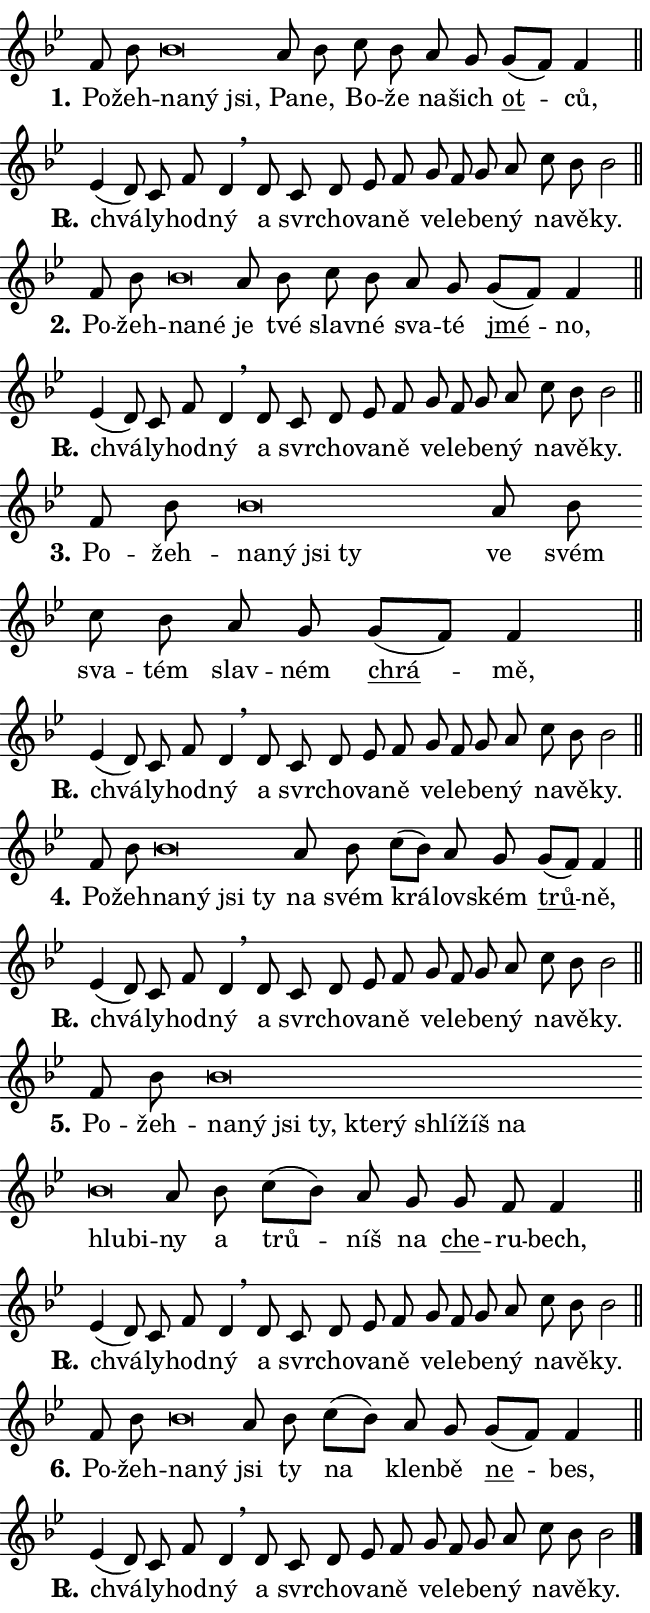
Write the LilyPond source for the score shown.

\version "2.24.0"
\header { tagline = "" }
\paper {
  indent = 0\cm
  top-margin = 0\cm
  right-margin = 0.13\cm % to fit lyric hyphens
  bottom-margin = 0\cm
  left-margin = 0\cm
  paper-width = 11\cm
  page-breaking = #ly:one-page-breaking
  system-system-spacing.basic-distance = #11
  score-system-spacing.basic-distance = #11
  ragged-last = ##f
}


%% Author: Thomas Morley
%% https://lists.gnu.org/archive/html/lilypond-user/2020-05/msg00002.html
#(define (line-position grob)
"Returns position of @var[grob} in current system:
   @code{'start}, if at first time-step
   @code{'end}, if at last time-step
   @code{'middle} otherwise
"
  (let* ((col (ly:item-get-column grob))
         (ln (ly:grob-object col 'left-neighbor))
         (rn (ly:grob-object col 'right-neighbor))
         (col-to-check-left (if (ly:grob? ln) ln col))
         (col-to-check-right (if (ly:grob? rn) rn col))
         (break-dir-left
           (and
             (ly:grob-property col-to-check-left 'non-musical #f)
             (ly:item-break-dir col-to-check-left)))
         (break-dir-right
           (and
             (ly:grob-property col-to-check-right 'non-musical #f)
             (ly:item-break-dir col-to-check-right))))
        (cond ((eqv? 1 break-dir-left) 'start)
              ((eqv? -1 break-dir-right) 'end)
              (else 'middle))))

#(define (tranparent-at-line-position vctor)
  (lambda (grob)
  "Relying on @code{line-position} select the relevant enry from @var{vctor}.
Used to determine transparency,"
    (case (line-position grob)
      ((end) (not (vector-ref vctor 0)))
      ((middle) (not (vector-ref vctor 1)))
      ((start) (not (vector-ref vctor 2))))))

noteHeadBreakVisibility =
#(define-music-function (break-visibility)(vector?)
"Makes @code{NoteHead}s transparent relying on @var{break-visibility}"
#{
  \override NoteHead.transparent =
    #(tranparent-at-line-position break-visibility)
#})

#(define delete-ledgers-for-transparent-note-heads
  (lambda (grob)
    "Reads whether a @code{NoteHead} is transparent.
If so this @code{NoteHead} is removed from @code{'note-heads} from
@var{grob}, which is supposed to be @code{LedgerLineSpanner}.
As a result ledgers are not printed for this @code{NoteHead}"
    (let* ((nhds-array (ly:grob-object grob 'note-heads))
           (nhds-list
             (if (ly:grob-array? nhds-array)
                 (ly:grob-array->list nhds-array)
                 '()))
           ;; Relies on the transparent-property being done before
           ;; Staff.LedgerLineSpanner.after-line-breaking is executed.
           ;; This is fragile ...
           (to-keep
             (remove
               (lambda (nhd)
                 (ly:grob-property nhd 'transparent #f))
               nhds-list)))
      ;; TODO find a better method to iterate over grob-arrays, similiar
      ;; to filter/remove etc for lists
      ;; For now rebuilt from scratch
      (set! (ly:grob-object grob 'note-heads)  '())
      (for-each
        (lambda (nhd)
          (ly:pointer-group-interface::add-grob grob 'note-heads nhd))
        to-keep))))

squashNotes = {
  \override NoteHead.X-extent = #'(-0.2 . 0.2)
  \override NoteHead.Y-extent = #'(-0.75 . 0)
  \override NoteHead.stencil =
    #(lambda (grob)
       (let ((pos (ly:grob-property grob 'staff-position)))
         (begin
           (if (< pos -7) (display "ERROR: Lower brevis then expected\n") (display ""))
           (if (<= pos -6) ly:text-interface::print ly:note-head::print))))
}
unSquashNotes = {
  \revert NoteHead.X-extent
  \revert NoteHead.Y-extent
  \revert NoteHead.stencil
}

hideNotes = \noteHeadBreakVisibility #begin-of-line-visible
unHideNotes = \noteHeadBreakVisibility #all-visible

% work-around for resetting accidentals
% https://lilypond.org/doc/v2.23/Documentation/notation/displaying-rhythms#unmetered-music
cadenzaMeasure = {
  \cadenzaOff
  \partial 1024 s1024
  \cadenzaOn
}

#(define-markup-command (accent layout props text) (markup?)
  "Underline accented syllable"
  (interpret-markup layout props
    #{\markup \override #'(offset . 4.3) \underline { #text }#}))

responsum = \markup \concat {
  "R" \hspace #-1.05 \path #0.1 #'((moveto 0 0.07) (lineto 0.9 0.8)) \hspace #0.05 "."
}

spaceSize = #0.6828661417322834 % exact space size for TeX Gyre Schola

\layout {
  \context {
    \Staff
    \remove "Time_signature_engraver"
    \override LedgerLineSpanner.after-line-breaking = #delete-ledgers-for-transparent-note-heads
  }
  \context {
    \Lyrics {
      \override LyricSpace.minimum-distance = \spaceSize
      \override LyricText.font-name = #"TeX Gyre Schola"
      \override LyricText.font-size = 1
      \override StanzaNumber.font-name = #"TeX Gyre Schola Bold"
      \override StanzaNumber.font-size = 1
    }
  }
  \context {
    \Score 
    \override NoteHead.text =
      #(lambda (grob) 
        (let ((pos (ly:grob-property grob 'staff-position)))
          #{\markup {
            \combine
              \halign #-0.55 \raise #(if (= pos -6) 0 0.5) \override #'(thickness . 2) \draw-line #'(3.2 . 0)
              \musicglyph "noteheads.sM1"
          }#}))
  }
}

% magnetic-lyrics.ily
%
%   written by
%     Jean Abou Samra <jean@abou-samra.fr>
%     Werner Lemberg <wl@gnu.org>
%
%   adapted by
%     Jiri Hon <jiri.hon@gmail.com>
%
% Version 2022-Apr-15

% https://www.mail-archive.com/lilypond-user@gnu.org/msg149350.html

#(define (Left_hyphen_pointer_engraver context)
   "Collect syllable-hyphen-syllable occurrences in lyrics and store
them in properties.  This engraver only looks to the left.  For
example, if the lyrics input is @code{foo -- bar}, it does the
following.

@itemize @bullet
@item
Set the @code{text} property of the @code{LyricHyphen} grob between
@q{foo} and @q{bar} to @code{foo}.

@item
Set the @code{left-hyphen} property of the @code{LyricText} grob with
text @q{foo} to the @code{LyricHyphen} grob between @q{foo} and
@q{bar}.
@end itemize

Use this auxiliary engraver in combination with the
@code{lyric-@/text::@/apply-@/magnetic-@/offset!} hook."
   (let ((hyphen #f)
         (text #f))
     (make-engraver
      (acknowledgers
       ((lyric-syllable-interface engraver grob source-engraver)
        (set! text grob)))
      (end-acknowledgers
       ((lyric-hyphen-interface engraver grob source-engraver)
        ;(when (not (grob::has-interface grob 'lyric-space-interface))
          (set! hyphen grob)));)
      ((stop-translation-timestep engraver)
       (when (and text hyphen)
         (ly:grob-set-object! text 'left-hyphen hyphen))
       (set! text #f)
       (set! hyphen #f)))))

#(define (lyric-text::apply-magnetic-offset! grob)
   "If the space between two syllables is less than the value in
property @code{LyricText@/.details@/.squash-threshold}, move the right
syllable to the left so that it gets concatenated with the left
syllable.

Use this function as a hook for
@code{LyricText@/.after-@/line-@/breaking} if the
@code{Left_@/hyphen_@/pointer_@/engraver} is active."
   (let ((hyphen (ly:grob-object grob 'left-hyphen #f)))
     (when hyphen
       (let ((left-text (ly:spanner-bound hyphen LEFT)))
         (when (grob::has-interface left-text 'lyric-syllable-interface)
           (let* ((common (ly:grob-common-refpoint grob left-text X))
                  (this-x-ext (ly:grob-extent grob common X))
                  (left-x-ext
                   (begin
                     ;; Trigger magnetism for left-text.
                     (ly:grob-property left-text 'after-line-breaking)
                     (ly:grob-extent left-text common X)))
                  ;; `delta` is the gap width between two syllables.
                  (delta (- (interval-start this-x-ext)
                            (interval-end left-x-ext)))
                  (details (ly:grob-property grob 'details))
                  (threshold (assoc-get 'squash-threshold details 0.2)))
             (when (< delta threshold)
               (let* (;; We have to manipulate the input text so that
                      ;; ligatures crossing syllable boundaries are not
                      ;; disabled.  For languages based on the Latin
                      ;; script this is essentially a beautification.
                      ;; However, for non-Western scripts it can be a
                      ;; necessity.
                      (lt (ly:grob-property left-text 'text))
                      (rt (ly:grob-property grob 'text))
                      (is-space (grob::has-interface hyphen 'lyric-space-interface))
                      (space (if is-space " " ""))
                      (extra-delta (if is-space spaceSize 0))
                      ;; Append new syllable.
                      (ltrt-space (if (and (string? lt) (string? rt))
                                (string-append lt space rt)
                                (make-concat-markup (list lt space rt))))
                      ;; Right-align `ltrt` to the right side.
                      (ltrt-space-markup (grob-interpret-markup
                               grob
                               (make-translate-markup
                                (cons (interval-length this-x-ext) 0)
                                (make-right-align-markup ltrt-space)))))
                 (begin
                   ;; Don't print `left-text`.
                   (ly:grob-set-property! left-text 'stencil #f)
                   ;; Set text and stencil (which holds all collected
                   ;; syllables so far) and shift it to the left.
                   (ly:grob-set-property! grob 'text ltrt-space)
                   (ly:grob-set-property! grob 'stencil ltrt-space-markup)
                   (ly:grob-translate-axis! grob (- (- delta extra-delta)) X))))))))))


#(define (lyric-hyphen::displace-bounds-first grob)
   ;; Make very sure this callback isn't triggered too early.
   (let ((left (ly:spanner-bound grob LEFT))
         (right (ly:spanner-bound grob RIGHT)))
     (ly:grob-property left 'after-line-breaking)
     (ly:grob-property right 'after-line-breaking)
     (ly:lyric-hyphen::print grob)))

squashThreshold = #0.4

\layout {
  \context {
    \Lyrics
    \consists #Left_hyphen_pointer_engraver
    \override LyricText.after-line-breaking =
      #lyric-text::apply-magnetic-offset!
    \override LyricHyphen.stencil = #lyric-hyphen::displace-bounds-first
    \override LyricText.details.squash-threshold = \squashThreshold
    \override LyricHyphen.minimum-distance = 0
    \override LyricHyphen.minimum-length = \squashThreshold
  }
}

squashText = \override LyricText.details.squash-threshold = 9999
unSquashText = \override LyricText.details.squash-threshold = \squashThreshold

leftText = \override LyricText.self-alignment-X = #LEFT
unLeftText = \revert LyricText.self-alignment-X

starOffset = #(lambda (grob) 
                (let ((x_offset (ly:self-alignment-interface::aligned-on-x-parent grob)))
                  (if (= x_offset 0) 0 (+ x_offset 1.2))))

star = #(define-music-function (syllable)(string?)
"Append star separator at the end of a syllable"
#{
  \once \override LyricText.X-offset = #starOffset
  \lyricmode { \markup {
    #syllable
    \override #'((font-name . "TeX Gyre Schola Bold")) \hspace #0.2 \lower #0.65 \larger "*"
  } }
#})

starAccent = #(define-music-function (syllable)(string?)
"Append star separator at the end of a syllable and make accent"
#{
  \once \override LyricText.X-offset = #starOffset
  \lyricmode { \markup {
    \accent #syllable
    \override #'((font-name . "TeX Gyre Schola Bold")) \hspace #0.2 \lower #0.65 \larger "*"
  } }
#})

breath = #(define-music-function (syllable)(string?)
"Append breathing indicator at the end of a syllable"
#{
  \lyricmode { \markup { #syllable "+" } }
#})

optionalBreath = #(define-music-function (syllable)(string?)
"Append optional breathing indicator at the end of a syllable"
#{
  \lyricmode { \markup { #syllable "(+)" } }
#})


\score {
    <<
        \new Voice = "melody" { \cadenzaOn \key bes \major \relative { f'8 bes \bar "" \squashNotes bes\breve*1/16 \hideNotes \breve*1/16 \breve*1/16 \bar "" \unHideNotes \unSquashNotes a8 bes \bar "" c8 bes a g \bar "" g[( f)] f4 \cadenzaMeasure \bar "||" \break } }
        \new Lyrics \lyricsto "melody" { \lyricmode { \set stanza = "1."
Po -- žeh -- \leftText na -- \squashText ný jsi, \unLeftText \unSquashText Pa -- ne, Bo -- že na -- šich \markup \accent ot -- ců, } }
    >>
    \layout {}
}

\score {
    <<
        \new Voice = "melody" { \cadenzaOn \key bes \major \relative { es'4( d8)] c f d4 \breathe d8 c d \bar "" es f \bar "" g f \bar "" g a \bar "" c bes bes2 \cadenzaMeasure \bar "||" \break } }
        \new Lyrics \lyricsto "melody" { \lyricmode { \set stanza = \responsum
chvá -- ly -- hod -- ný a svr -- cho -- va -- ně ve -- le -- be -- ný na -- vě -- ky. } }
    >>
    \layout {}
}

\score {
    <<
        \new Voice = "melody" { \cadenzaOn \key bes \major \relative { f'8 bes \bar "" \squashNotes bes\breve*1/16 \hideNotes \breve*1/16 \bar "" \unHideNotes \unSquashNotes a8 bes \bar "" c8 bes a g \bar "" g[( f)] f4 \cadenzaMeasure \bar "||" \break } }
        \new Lyrics \lyricsto "melody" { \lyricmode { \set stanza = "2."
Po -- žeh -- \leftText na -- \squashText né \unLeftText \unSquashText je tvé slav -- né sva -- té \markup \accent jmé -- no, } }
    >>
    \layout {}
}

\score {
    <<
        \new Voice = "melody" { \cadenzaOn \key bes \major \relative { es'4( d8)] c f d4 \breathe d8 c d \bar "" es f \bar "" g f \bar "" g a \bar "" c bes bes2 \cadenzaMeasure \bar "||" \break } }
        \new Lyrics \lyricsto "melody" { \lyricmode { \set stanza = \responsum
chvá -- ly -- hod -- ný a svr -- cho -- va -- ně ve -- le -- be -- ný na -- vě -- ky. } }
    >>
    \layout {}
}

\score {
    <<
        \new Voice = "melody" { \cadenzaOn \key bes \major \relative { f'8 bes \bar "" \squashNotes bes\breve*1/16 \hideNotes \breve*1/16 \bar "" \breve*1/16 \breve*1/16 \bar "" \unHideNotes \unSquashNotes a8 bes \bar "" c8 bes a g \bar "" g[( f)] f4 \cadenzaMeasure \bar "||" \break } }
        \new Lyrics \lyricsto "melody" { \lyricmode { \set stanza = "3."
Po -- žeh -- \leftText na -- \squashText ný jsi ty \unLeftText \unSquashText ve svém sva -- tém slav -- ném \markup \accent chrá -- mě, } }
    >>
    \layout {}
}

\score {
    <<
        \new Voice = "melody" { \cadenzaOn \key bes \major \relative { es'4( d8)] c f d4 \breathe d8 c d \bar "" es f \bar "" g f \bar "" g a \bar "" c bes bes2 \cadenzaMeasure \bar "||" \break } }
        \new Lyrics \lyricsto "melody" { \lyricmode { \set stanza = \responsum
chvá -- ly -- hod -- ný a svr -- cho -- va -- ně ve -- le -- be -- ný na -- vě -- ky. } }
    >>
    \layout {}
}

\score {
    <<
        \new Voice = "melody" { \cadenzaOn \key bes \major \relative { f'8 bes \bar "" \squashNotes bes\breve*1/16 \hideNotes \breve*1/16 \bar "" \breve*1/16 \breve*1/16 \bar "" \unHideNotes \unSquashNotes a8 bes \bar "" c8[( bes)] a g \bar "" g[( f)] f4 \cadenzaMeasure \bar "||" \break } }
        \new Lyrics \lyricsto "melody" { \lyricmode { \set stanza = "4."
Po -- žeh -- \leftText na -- \squashText ný jsi ty \unLeftText \unSquashText na svém krá -- lov -- ském \markup \accent trů -- ně, } }
    >>
    \layout {}
}

\score {
    <<
        \new Voice = "melody" { \cadenzaOn \key bes \major \relative { es'4( d8)] c f d4 \breathe d8 c d \bar "" es f \bar "" g f \bar "" g a \bar "" c bes bes2 \cadenzaMeasure \bar "||" \break } }
        \new Lyrics \lyricsto "melody" { \lyricmode { \set stanza = \responsum
chvá -- ly -- hod -- ný a svr -- cho -- va -- ně ve -- le -- be -- ný na -- vě -- ky. } }
    >>
    \layout {}
}

\score {
    <<
        \new Voice = "melody" { \cadenzaOn \key bes \major \relative { f'8 bes \bar "" \squashNotes bes\breve*1/16 \hideNotes \breve*1/16 \bar "" \breve*1/16 \bar "" \breve*1/16 \bar "" \breve*1/16 \bar "" \breve*1/16 \bar "" \breve*1/16 \bar "" \breve*1/16 \bar "" \breve*1/16 \bar "" \breve*1/16 \breve*1/16 \bar "" \unHideNotes \unSquashNotes a8 bes \bar "" c8[( bes)] a g \bar "" g f f4 \cadenzaMeasure \bar "||" \break } }
        \new Lyrics \lyricsto "melody" { \lyricmode { \set stanza = "5."
Po -- žeh -- \leftText na -- \squashText ný jsi ty, kte -- rý shlí -- žíš na hlu -- bi -- \unLeftText \unSquashText ny a trů -- níš na \markup \accent che -- ru -- bech, } }
    >>
    \layout {}
}

\score {
    <<
        \new Voice = "melody" { \cadenzaOn \key bes \major \relative { es'4( d8)] c f d4 \breathe d8 c d \bar "" es f \bar "" g f \bar "" g a \bar "" c bes bes2 \cadenzaMeasure \bar "||" \break } }
        \new Lyrics \lyricsto "melody" { \lyricmode { \set stanza = \responsum
chvá -- ly -- hod -- ný a svr -- cho -- va -- ně ve -- le -- be -- ný na -- vě -- ky. } }
    >>
    \layout {}
}

\score {
    <<
        \new Voice = "melody" { \cadenzaOn \key bes \major \relative { f'8 bes \bar "" \squashNotes bes\breve*1/16 \hideNotes \breve*1/16 \bar "" \unHideNotes \unSquashNotes a8 bes \bar "" c8[( bes)] a g \bar "" g[( f)] f4 \cadenzaMeasure \bar "||" \break } }
        \new Lyrics \lyricsto "melody" { \lyricmode { \set stanza = "6."
Po -- žeh -- \leftText na -- \squashText ný \unLeftText \unSquashText jsi ty na klen -- bě \markup \accent ne -- bes, } }
    >>
    \layout {}
}

\score {
    <<
        \new Voice = "melody" { \cadenzaOn \key bes \major \relative { es'4( d8)] c f d4 \breathe d8 c d \bar "" es f \bar "" g f \bar "" g a \bar "" c bes bes2 \cadenzaMeasure \bar "||" \break } \bar "|." }
        \new Lyrics \lyricsto "melody" { \lyricmode { \set stanza = \responsum
chvá -- ly -- hod -- ný a svr -- cho -- va -- ně ve -- le -- be -- ný na -- vě -- ky. } }
    >>
    \layout {}
}
